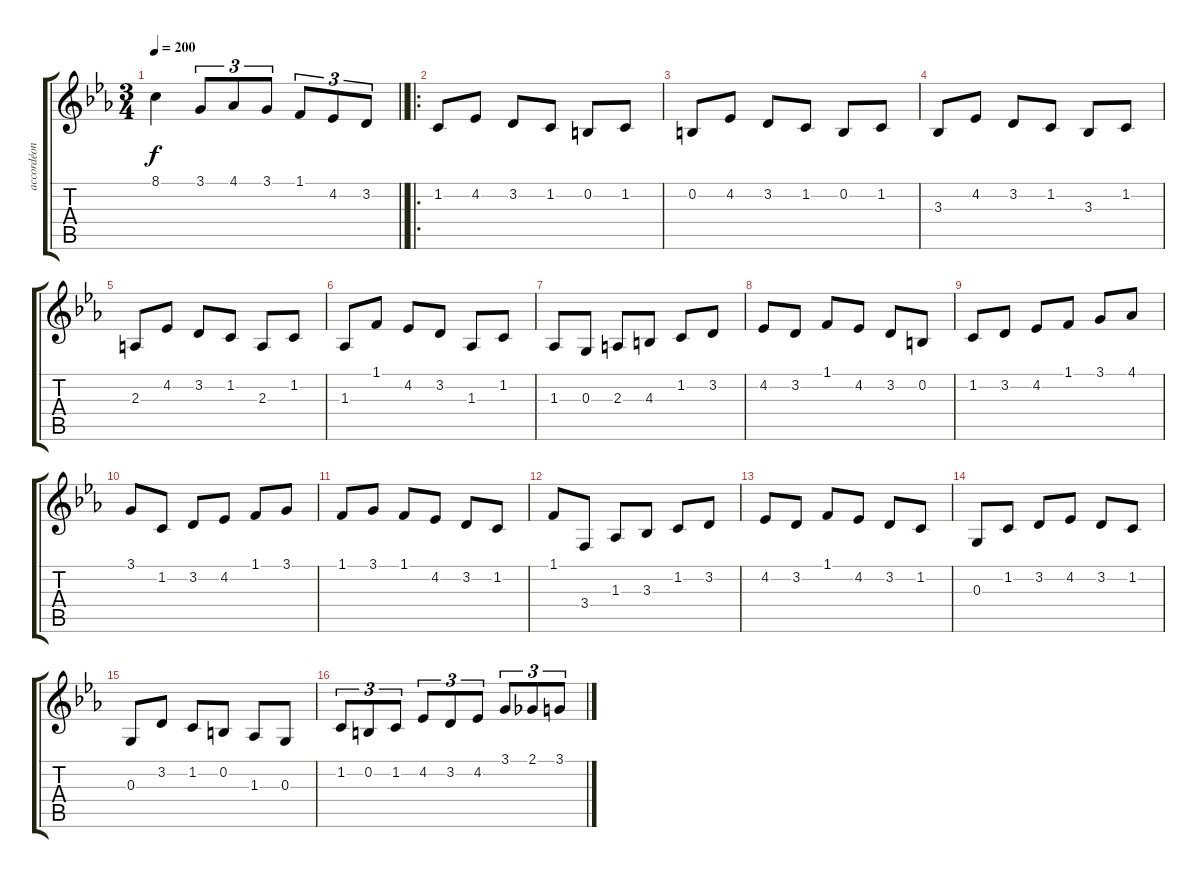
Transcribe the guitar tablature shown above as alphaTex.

\track ("accordéon" "accordéon") {instrument accordion}
\staff {score tabs}
\tuning (E4 B3 G3 D3 A2 E2) {hide}
\ts (3 4)
\tempo 200
\clef g2
\barLineRight lightlight
\ks cminor
8.1.4{dy f} 3.1.8{tu (3 2)} 4.1.8{tu (3 2)} 3.1.8{tu (3 2)} 1.1.8{tu (3 2)} 4.2.8{tu (3 2)} 3.2.8{tu (3 2)} |
\ro
1.2.8 4.2.8 3.2.8 1.2.8 0.2.8 1.2.8 |
0.2.8 4.2.8 3.2.8 1.2.8 0.2.8 1.2.8 |
3.3.8 4.2.8 3.2.8 1.2.8 3.3.8 1.2.8 |
2.3.8 4.2.8 3.2.8 1.2.8 2.3.8 1.2.8 |
1.3.8 1.1.8 4.2.8 3.2.8 1.3.8 1.2.8 |
1.3.8 0.3.8 2.3.8 4.3.8 1.2.8 3.2.8 |
4.2.8 3.2.8 1.1.8 4.2.8 3.2.8 0.2.8 |
1.2.8 3.2.8 4.2.8 1.1.8 3.1.8 4.1.8 |
3.1.8 1.2.8 3.2.8 4.2.8 1.1.8 3.1.8 |
1.1.8 3.1.8 1.1.8 4.2.8 3.2.8 1.2.8 |
1.1.8 3.4.8 1.3.8 3.3.8 1.2.8 3.2.8 |
4.2.8 3.2.8 1.1.8 4.2.8 3.2.8 1.2.8 |
0.3.8 1.2.8 3.2.8 4.2.8 3.2.8 1.2.8 |
0.3.8 3.2.8 1.2.8 0.2.8 1.3.8 0.3.8 |
1.2.8{tu (3 2)} 0.2.8{tu (3 2)} 1.2.8{tu (3 2)} 4.2.8{tu (3 2)} 3.2.8{tu (3 2)} 4.2.8{tu (3 2)} 3.1.8{tu (3 2)} 2.1.8{tu (3 2)} 3.1.8{tu (3 2)}
